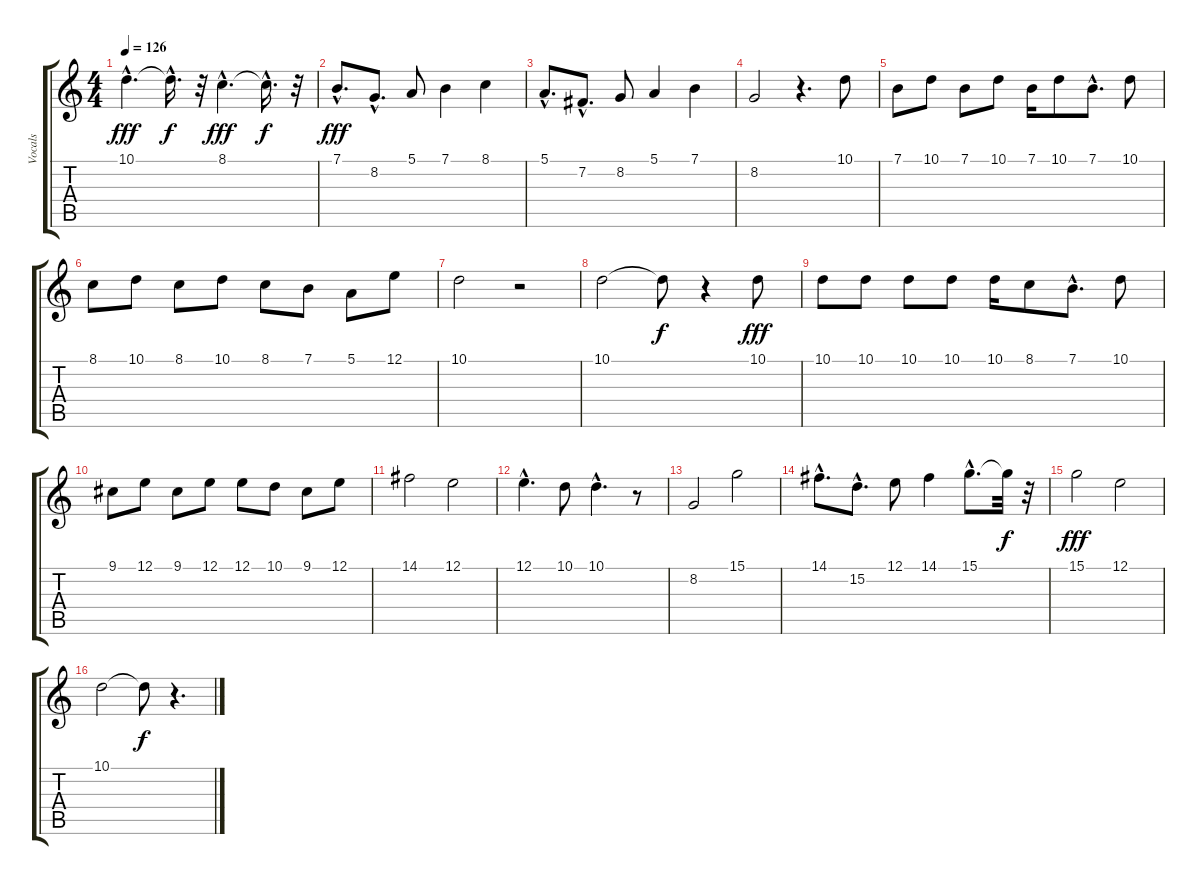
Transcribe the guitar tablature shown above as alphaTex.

\track ("Vocals" "Vocals") {instrument tenorsax}
\staff {score tabs}
\tuning (E4 B3 G3 D3 A2 E2) {hide}
\ts (4 4)
\tempo 126
\clef g2
\ks c
10.1{hac}.4{d dy fff} 10.1{hac t}.16{d dy f} r.32 8.1{hac}.4{d dy fff} 8.1{hac t}.16{d dy f} r.32 |
7.1{hac}.8{d dy fff} 8.2{hac}.8{d} 5.1.8 7.1.4 8.1.4 |
5.1{hac}.8{d} 7.2{hac}.8{d} 8.2.8 5.1.4 7.1.4 |
8.2.2 r.4{d} 10.1.8 |
7.1.8 10.1.8 7.1.8 10.1.8 7.1.16 10.1.8 7.1{hac}.8{d} 10.1.8 |
8.1.8 10.1.8 8.1.8 10.1.8 8.1.8 7.1.8 5.1.8 12.1.8 |
10.1.2 r.2 |
10.1.2 10.1{t}.8{dy f} r.4 10.1.8{dy fff} |
10.1.8 10.1.8 10.1.8 10.1.8 10.1.16 8.1.8 7.1{hac}.8{d} 10.1.8 |
9.1.8 12.1.8 9.1.8 12.1.8 12.1.8 10.1.8 9.1.8 12.1.8 |
14.1.2 12.1.2 |
12.1{hac}.4{d} 10.1.8 10.1{hac}.4{d} r.8 |
8.2.2 15.1.2 |
14.1{hac}.8{d} 15.2{hac}.8{d} 12.1.8 14.1.4 15.1{hac}.8{d} 15.1{t}.32{dy f} r.32 |
15.1.2{dy fff} 12.1.2 |
10.1.2 10.1{t}.8{dy f} r.4{d}
